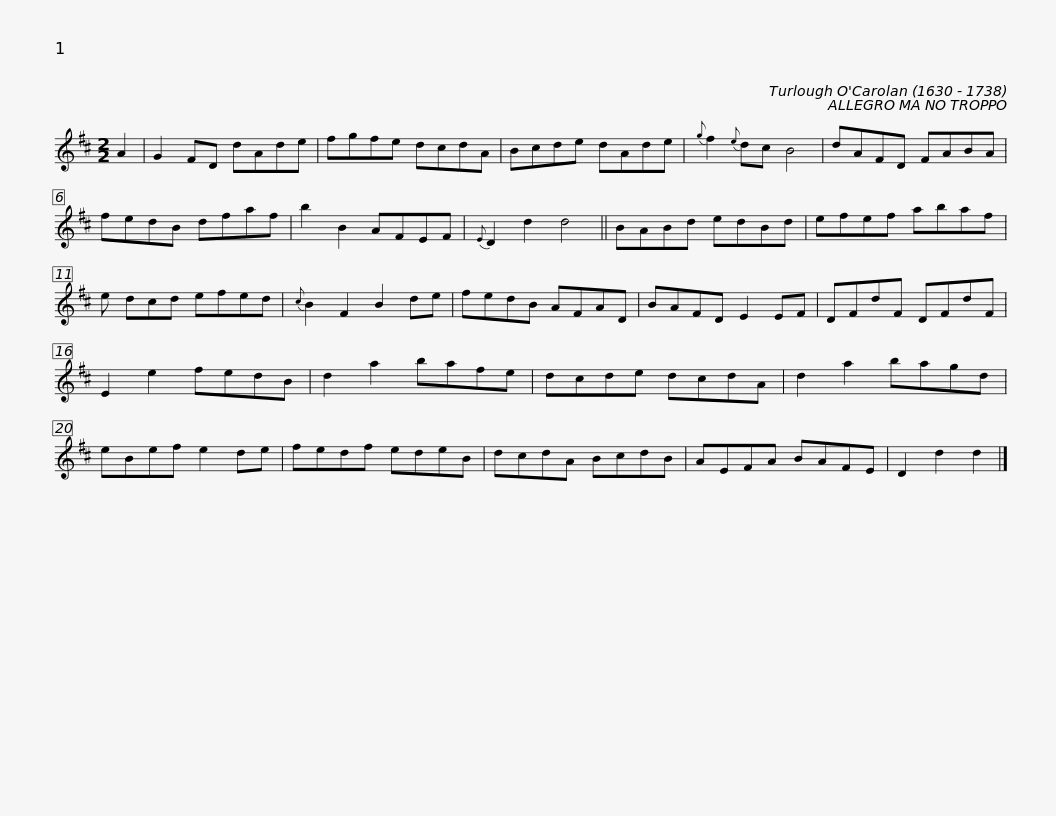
X:1
L:1/8
M:2/2
I:linebreak $
K:D
V:1 treble
V:1
 A2 | G2 FD dAde | fgfe dcdA | Bcde dAde |{g} f2{e} dc B4 | %5
 dAFD FABA |$ fedB dfaf | b2 B2 AFEF |{E} D2 d2 d4 || BABd edBd | %10
 efef abaf | e dcd efed |${c} B2 F2 B2 de | fedB AFAD | BAFD E2 EF | %15
 DFdF DFdF | E2 e2 fedB | d2 a2 bafe |$ dcde dcdA | d2 a2 bagd | %20
 eBef e2 de | fedf edeB | dcdA BcdB | AEFA BAFE |$ D2 d2 d2 |] %25
